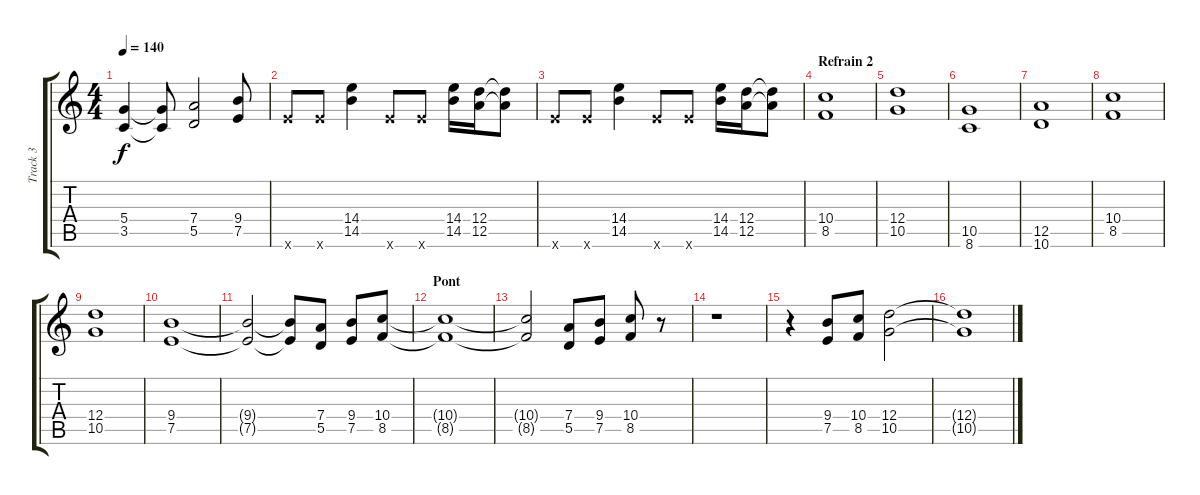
\track ("Track 3" "Track 3") {instrument overdrivenguitar}
\staff {score tabs}
\tuning (E4 B3 G3 D3 A2 E2) {hide}
\ts (4 4)
\tempo 140
\clef g2
\ks c
(5.4{t} 3.5{t}).4{dy f} (5.4{t} 3.5{t}).8 (7.4 5.5).2 (9.4 7.5).8 |
12.6{x}.8 12.6{x}.8 (14.4 14.5).4 12.6{x}.8 12.6{x}.8 (14.4 14.5).16 (12.4 12.5).16 (12.4{t} 12.5{t}).8 |
12.6{x}.8 12.6{x}.8 (14.4 14.5).4 12.6{x}.8 12.6{x}.8 (14.4 14.5).16 (12.4 12.5).16 (12.4{t} 12.5{t}).8 |
\section ("" "Refrain 2")
(10.4 8.5).1 |
(12.4 10.5).1 |
(10.5 8.6).1 |
(12.5 10.6).1 |
(10.4 8.5).1 |
(12.4 10.5).1 |
(9.4 7.5).1 |
(9.4{t} 7.5{t}).2 (9.4{t} 7.5{t}).8 (7.4 5.5).8 (9.4 7.5).8 (10.4 8.5).8 |
\section ("" "Pont")
(10.4{t} 8.5{t}).1 |
(10.4{t} 8.5{t}).2 (7.4 5.5).8 (9.4 7.5).8 (10.4 8.5).8 r.8 |
r.1 |
r.4 (9.4 7.5).8 (10.4 8.5).8 (12.4 10.5).2 |
(12.4{t} 10.5{t}).1
